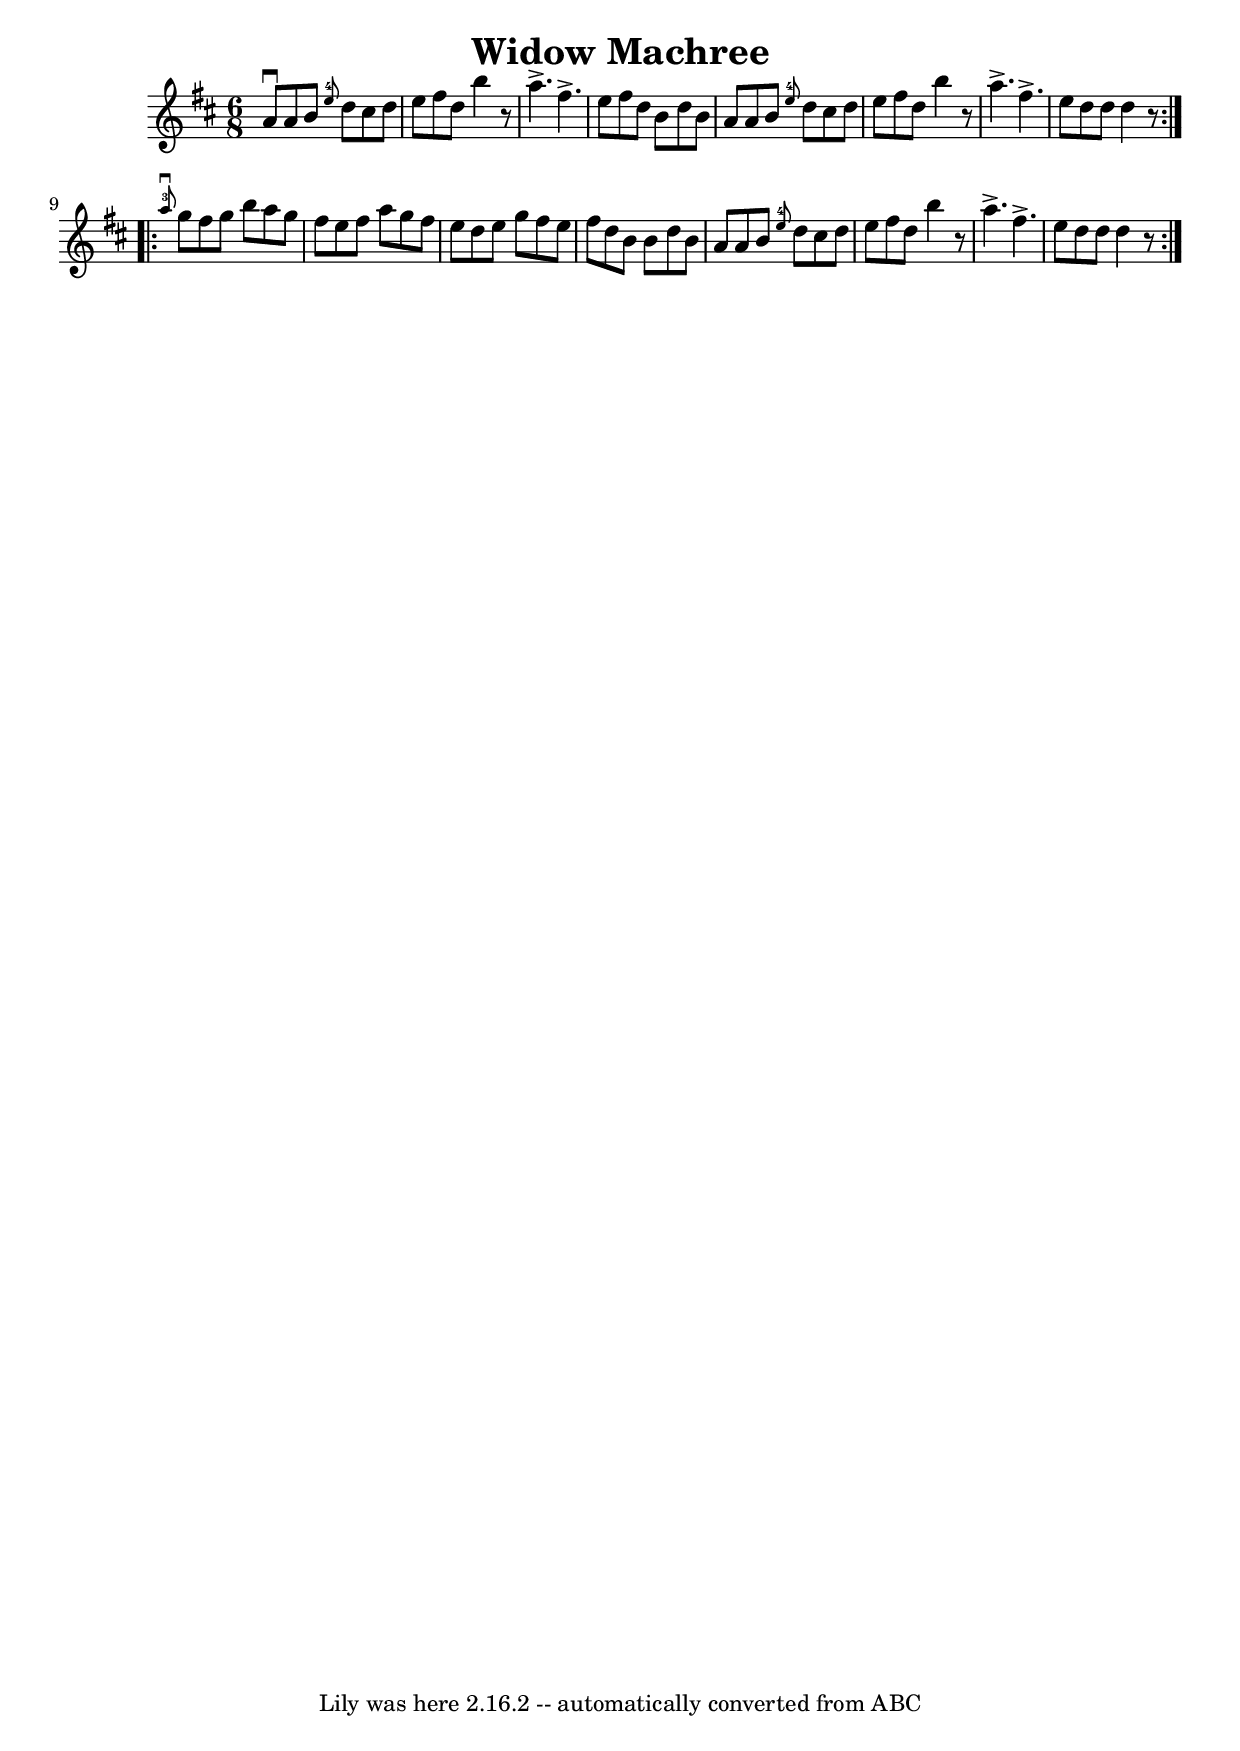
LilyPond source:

\version "2.16.2"
\include "Mammoth.ily"
\header {
  %% book = "Ryan's Mammoth Collection"
  crossRefNumber = "1"
  footnotes = "\\\\89 465"
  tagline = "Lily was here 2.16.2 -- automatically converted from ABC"
  title = "Widow Machree"

}
voicedefault =  {



  \repeat volta 2 {

    \time 6/8 
    \key d \major a'8^\downbow a'8 b'8    \grace { e''8-4 
						 } 
    d''8 cis''8 d''8    |
    e''8 fis''8 d''8 b''4    r8   
    |
    a''4.^\accent fis''4.^\accent   |
    e''8 fis''8    
    d''8 b'8 d''8 b'8    |
    a'8 a'8 b'8    \grace {    
      e''8-4 
    } d''8 cis''8 d''8    |
    e''8 fis''8 d''8    
    b''4    r8   |
    a''4.^\accent fis''4.^\accent   |
    e''8    
    d''8 d''8 d''4    r8   
  }     
  \repeat volta 2 {
    \grace { a''8 
	     -3^\downbow 
	   } g''8 fis''8 g''8 b''8 a''8 g''8    |
    
    fis''8 e''8 fis''8 a''8 g''8 fis''8    |
    e''8 d''8   
    e''8 g''8 fis''8 e''8    |
    fis''8 d''8 b'8 b'8    
    d''8 b'8    |
    a'8 a'8 b'8    \grace { e''8-4 
			  } d''8 
    cis''8 d''8    |
    e''8 fis''8 d''8 b''4    r8   |
    
    a''4.^\accent fis''4.^\accent   |
    e''8 d''8 d''8 d''4   
    r8   
  }   

}

\score{
  <<

    \context Staff="default"
    {
      \voicedefault 
      
    }

  >>
  \layout {
    
  }
  \midi {
  }

}
